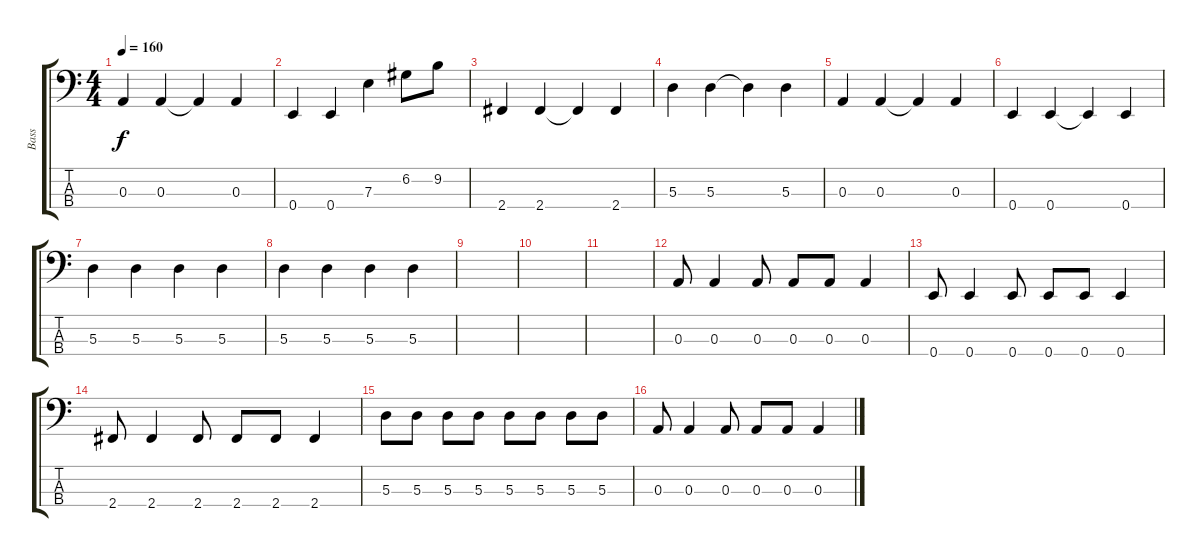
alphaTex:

\track ("Bass" "Bass") {instrument electricbasspick}
\staff {score tabs}
\tuning (G2 D2 A1 E1) {hide}
\ts (4 4)
\tempo 160
\clef f4
\ks c
0.3.4{dy f} 0.3.4 0.3{t}.4 0.3.4 |
0.4.4 0.4.4 7.3.4 6.2.8 9.2.8 |
2.4.4 2.4.4 2.4{t}.4 2.4.4 |
5.3.4 5.3.4 5.3{t}.4 5.3.4 |
0.3.4 0.3.4 0.3{t}.4 0.3.4 |
0.4.4 0.4.4 0.4{t}.4 0.4.4 |
5.3.4 5.3.4 5.3.4 5.3.4 |
5.3.4 5.3.4 5.3.4 5.3.4 |
|
|
|
0.3.8 0.3.4 0.3.8 0.3.8 0.3.8 0.3.4 |
0.4.8 0.4.4 0.4.8 0.4.8 0.4.8 0.4.4 |
2.4.8 2.4.4 2.4.8 2.4.8 2.4.8 2.4.4 |
5.3.8 5.3.8 5.3.8 5.3.8 5.3.8 5.3.8 5.3.8 5.3.8 |
0.3.8 0.3.4 0.3.8 0.3.8 0.3.8 0.3.4
